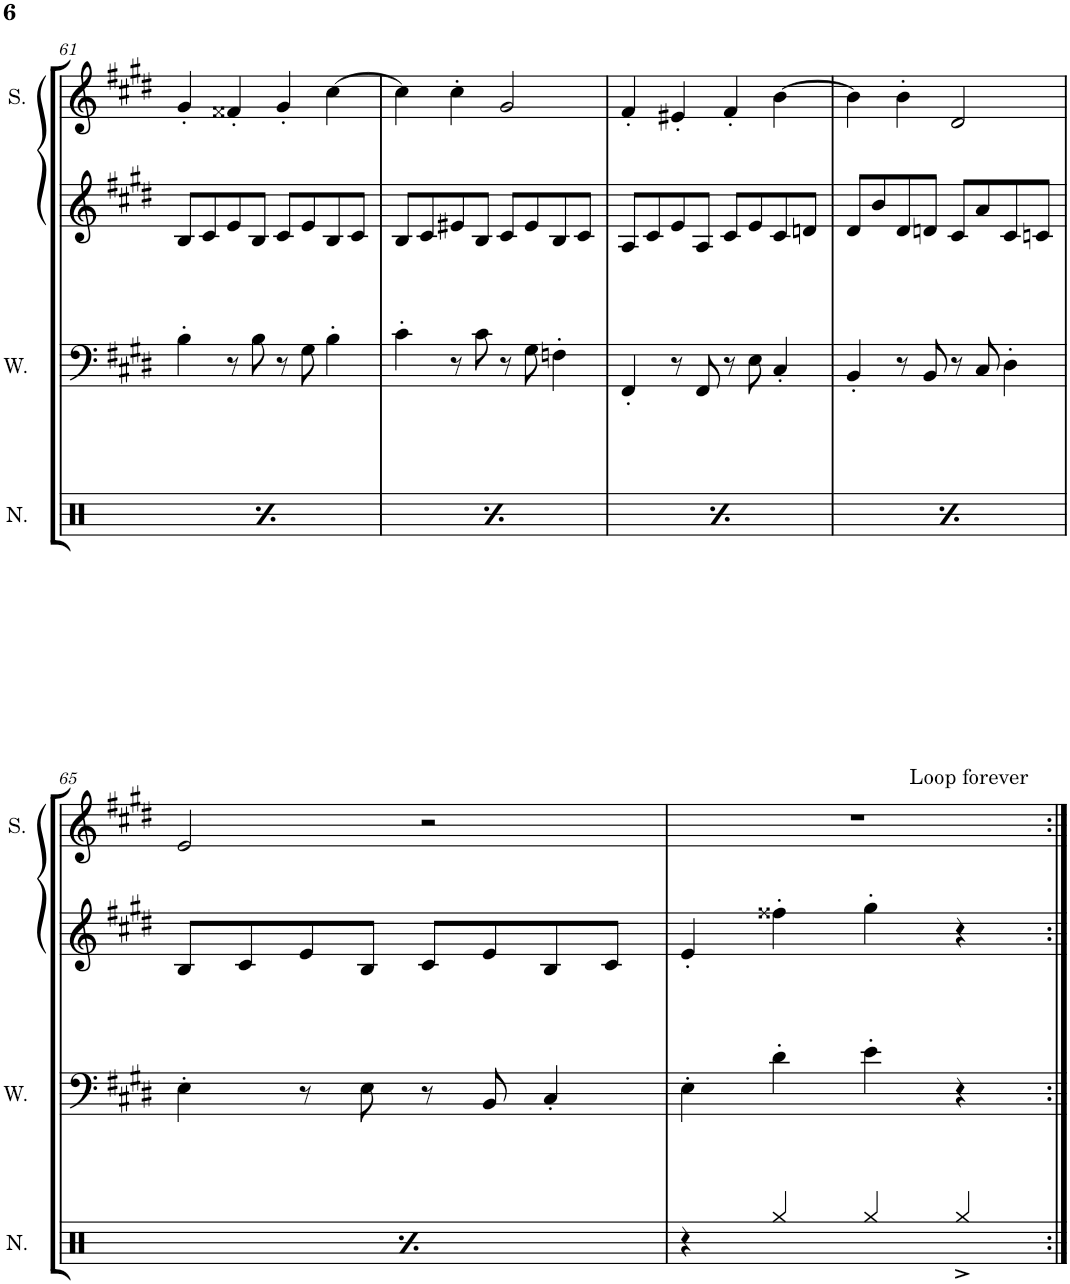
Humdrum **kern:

**kern	**kern	**kern	**kern
*part4	*part3	*part2	*part1
*staff4	*staff3	*staff2	*staff1
*I"Noise	*I"Wave	*I"Square Synthesizer	*I"Square
*I'N.	*I'W.	*	*I'S.
!!LO:PB:g=z
*clefX	*clefF4	*clefG2	*clefG2
*k[]	*k[f#c#g#d#]	*k[f#c#g#d#]	*k[f#c#g#d#]
*M2/2	*M2/2	*M2/2	*M2/2
*met(c|)	*met(c|)	*met(c|)	*met(c|)
=61	=61	=61	=61
8Rgg/L	4B'\	8B/L	4g#'/
8Rgg/	.	8c#/	.
8Rgg^/	8r	8e/	4f##X'/
8Rgg/J	8B\	8B/J	.
8Rgg/L	8r	8c#/L	4g#'/
8Rgg/	8G#\	8e/	.
8Rgg^/	4B'\	8B/	[4cc#\
8Rgg/J	.	8c#/J	.
=62	=62	=62	=62
8Rgg/L	4c#'\	8B/L	4cc#\]
8Rgg/	.	8c#/	.
8Rgg^/	8r	8e#X/	4cc#'\
8Rgg/J	8c#\	8B/J	.
8Rgg/L	8r	8c#/L	2g#/
8Rgg/	8G#\	8e#/	.
8Rgg^/	4Fn'\	8B/	.
8Rgg/J	.	8c#/J	.
=63	=63	=63	=63
8Rgg/L	4FF#'/	8A/L	4f#'/
8Rgg/	.	8c#/	.
8Rgg^/	8r	8e/	4e#X'/
8Rgg/J	8FF#/	8A/J	.
8Rgg/L	8r	8c#/L	4f#'/
8Rgg/	8E\	8e/	.
8Rgg^/	4C#'/	8c#/	[4b\
8Rgg/J	.	8dn/J	.
=64	=64	=64	=64
8Rgg/L	4BB'/	8d#/L	4b\]
8Rgg/	.	8b/	.
8Rgg^/	8r	8d#/	4b'\
8Rgg/J	8BB/	8dn/J	.
8Rgg/L	8r	8c#/L	2d#/
8Rgg/	8C#/	8a/	.
8Rgg^/	4D#'\	8c#/	.
8Rgg/J	.	8cn/J	.
!!LO:LB:g=z
=65	=65	=65	=65
8Rgg/L	4E'\	8B/L	2e/
8Rgg/	.	8c#/	.
8Rgg^/	8r	8e/	.
8Rgg/J	8E\	8B/J	.
8Rgg/L	8r	8c#/L	2r
8Rgg/	8BB/	8e/	.
8Rgg^/	4C#'/	8B/	.
8Rgg/J	.	8c#/J	.
=66	=66	=66	=66
*	*	*	*^
4r	4E'\	4e'/	1r	2ryy
4Rgg/	4d#'\	4ff##X'\	.	.
4Rgg/	4e'\	4gg#'\	.	8ryy
!	!	!	!	!LO:TX:a:t=Loop forever
.	.	.	.	4.ryy
4Rgg^/	4r	4r	.	.
*	*	*	*v	*v
=:|!	=:|!	=:|!	=:|!
*-	*-	*-	*-
